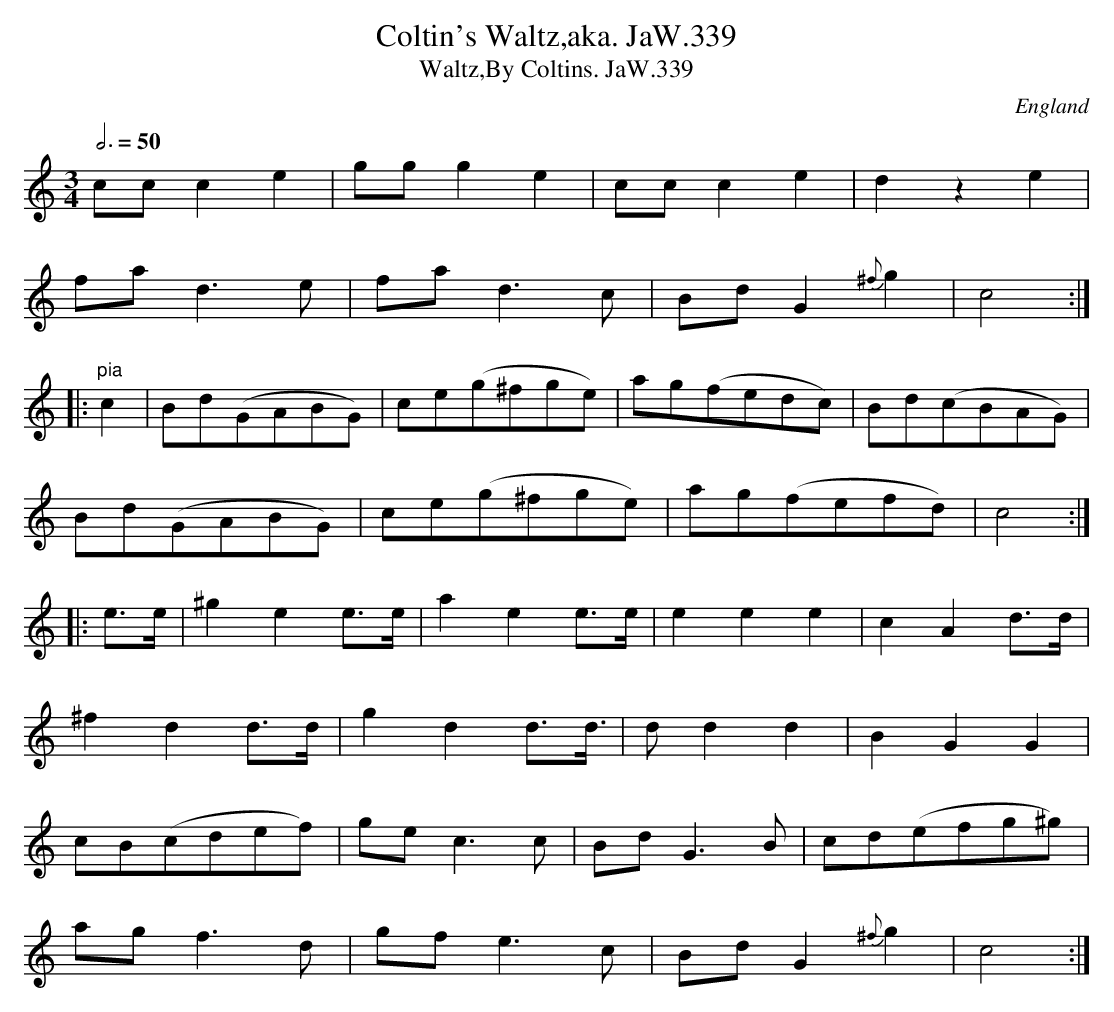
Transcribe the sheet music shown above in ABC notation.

X:1
T:Coltin's Waltz,aka. JaW.339
T:Waltz,By Coltins. JaW.339
L:1/8
M:3/4
O:England
Q:3/4=50
K:C
ccc2e2|ggg2e2|ccc2e2|d2z2e2|!
fad3e|fad3c|BdG2{^f}g2|c4:|!
|:"pia"c2|Bd(GABG)|ce(g^fge)|ag(fedc)|Bd(cBAG)|!
Bd(GABG)|ce(g^fge)|ag(fefd)|c4:|!
|:e>e|^g2e2e>e|a2e2e>e|e2e2e2|c2A2d>d|!
^f2d2d>d|g2d2d>d>|d2d2d2|B2G2G2|!
cB(cdef)|gec3c|BdG3B|cd(efg^g)|!
agf3d|gfe3c|BdG2{^f}g2|c4:|
